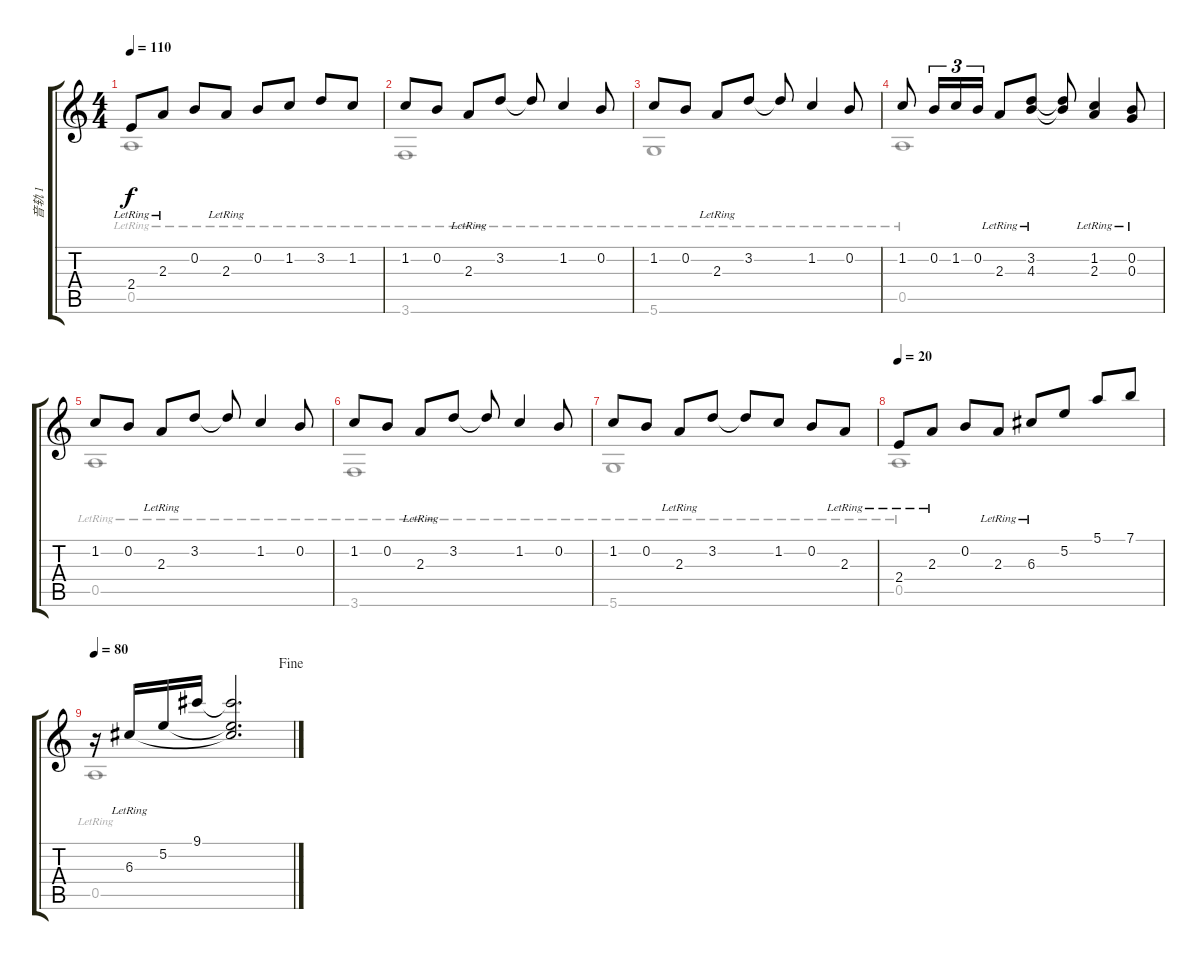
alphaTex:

\track ("音轨 1" "音轨 1") {instrument acousticguitarsteel}
\staff {score tabs}
\tuning (E4 B3 G3 D3 A2 D2) {hide}
\voice
\ts (4 4)
\tempo 110
\clef g2
\ks c
2.4{lr}.8{dy f} 2.3{lr}.8 0.2.8 2.3{lr}.8 0.2.8 1.2.8 3.2.8 1.2.8 |
1.2.8 0.2.8 2.3{lr}.8 3.2.8 3.2{t}.8 1.2.4 0.2.8 |
1.2.8 0.2.8 2.3{lr}.8 3.2.8 3.2{t}.8 1.2.4 0.2.8 |
1.2.8 0.2.16{tu (3 2)} 1.2.16{tu (3 2)} 0.2.16{tu (3 2)} 2.3{lr}.8 (3.2 4.3{lr}).8 (3.2{t} 4.3{t}).8 (1.2 2.3{lr}).4 (0.2 0.3{lr}).8 |
1.2.8 0.2.8 2.3{lr}.8 3.2.8 3.2{t}.8 1.2.4 0.2.8 |
1.2.8 0.2.8 2.3{lr}.8 3.2.8 3.2{t}.8 1.2.4 0.2.8 |
1.2.8 0.2.8 2.3{lr}.8 3.2.8 3.2{t}.8 1.2.8 0.2.8 2.3{lr}.8 |
\tempo 20
2.4{lr}.8 2.3{lr}.8 0.2.8 2.3{lr}.8 6.3{lr}.8 5.2.8 5.1.8 7.1.8 |
\jump fine
\tempo 80
r.16 6.3{lr}.16 5.2.16 9.1.16 (9.1{t} 5.2{t} 6.3{t}).2{d} |
\voice
\clef g2
\ottava regular
\simile none
\ks c
0.5{lr}.1{dy f} |
3.6{lr}.1 |
5.6{lr}.1 |
0.5{lr}.1 |
0.5{lr}.1 |
3.6{lr}.1 |
5.6{lr}.1 |
0.5{lr}.1 |
0.5{lr}.1 |
